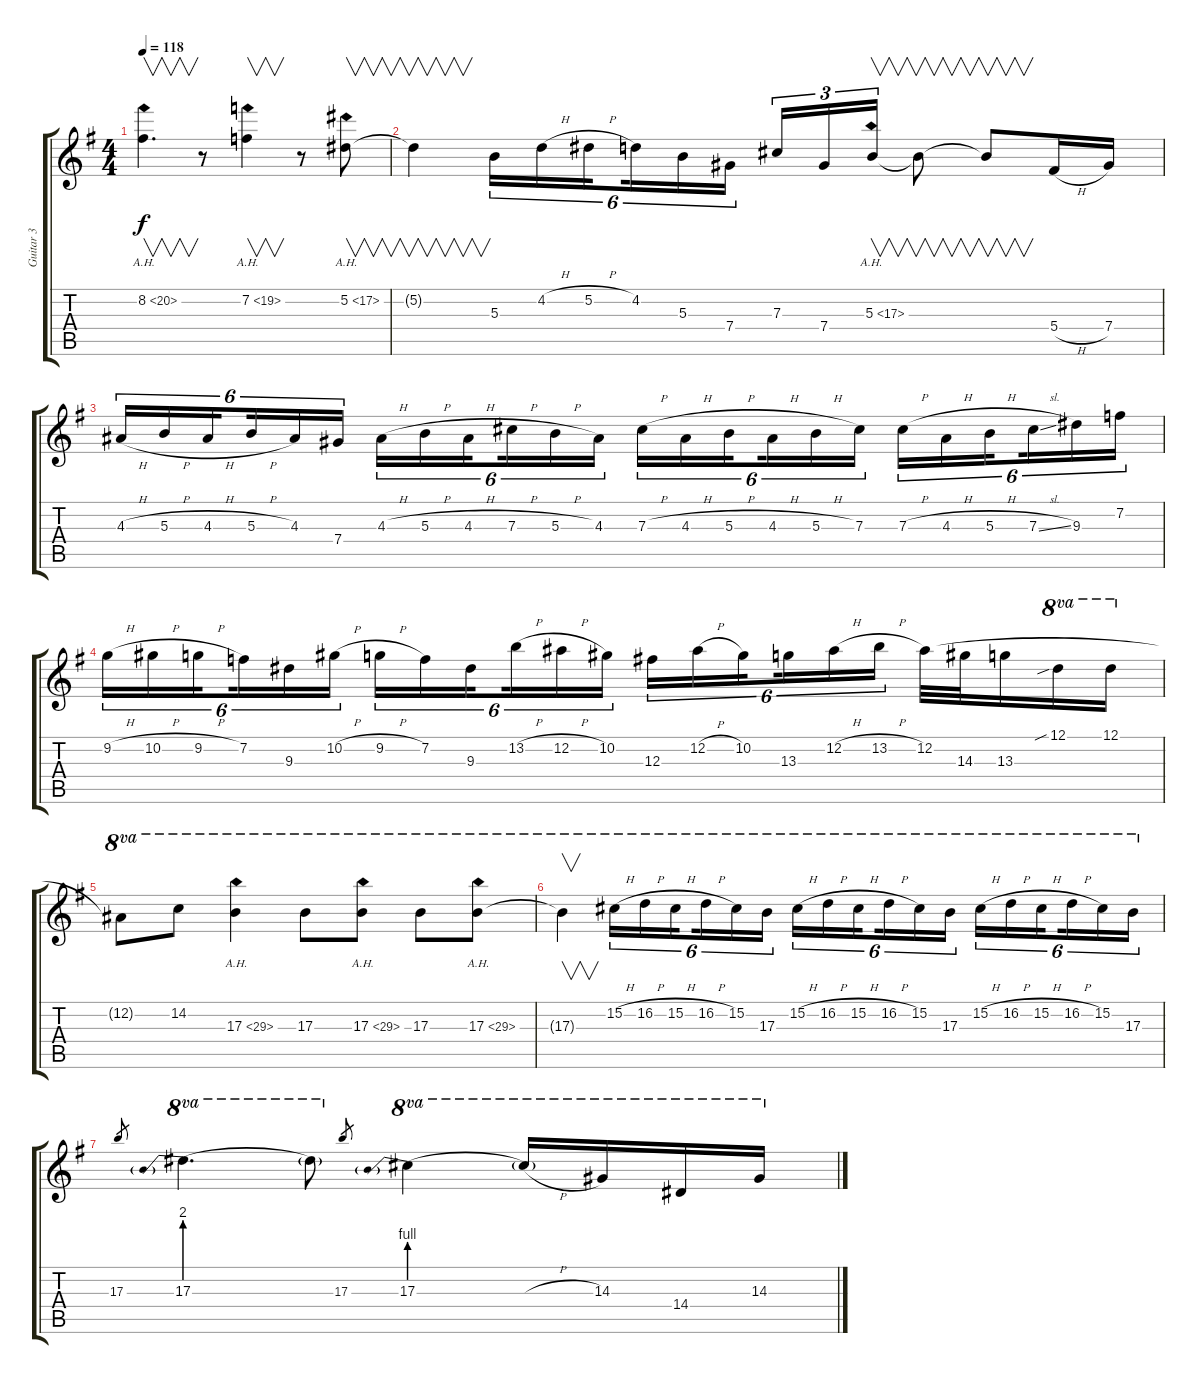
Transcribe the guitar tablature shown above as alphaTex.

\track ("Guitar 3" "Guitar 3") {instrument distortionguitar}
\staff {score tabs}
\tuning (Eb4 Bb3 Gb3 Db3 Ab2 Eb2) {hide}
\ts (4 4)
\tempo 118
\clef g2
\ks g
8.2{ah 12}.4{v d dy f} r.8 7.2{ah 12}.4{v} r.8 5.2{ah 12}.8{v} |
5.2{t}.4{v} 5.3.16{tu (6 4)} 4.2{h}.16{tu (6 4)} 5.2{h}.16{tu (6 4) beam splitsecondary} 4.2.16{tu (6 4)} 5.3.16{tu (6 4)} 7.4.16{tu (6 4)} 7.3.16{tu (3 2)} 7.4.16{tu (3 2)} 5.3{ah 12}.16{v tu (3 2)} 5.3{t}.8{v} 5.3{t}.8{v} 5.4{h}.16 7.4.16 |
4.3{h}.16{tu (6 4)} 5.3{h}.16{tu (6 4)} 4.3{h}.16{tu (6 4) beam splitsecondary} 5.3{h}.16{tu (6 4)} 4.3.16{tu (6 4)} 7.4.16{tu (6 4)} 4.3{h}.16{tu (6 4)} 5.3{h}.16{tu (6 4)} 4.3{h}.16{tu (6 4) beam splitsecondary} 7.3{h}.16{tu (6 4)} 5.3{h}.16{tu (6 4)} 4.3.16{tu (6 4)} 7.3{h}.16{tu (6 4)} 4.3{h}.16{tu (6 4)} 5.3{h}.16{tu (6 4) beam splitsecondary} 4.3{h}.16{tu (6 4)} 5.3{h}.16{tu (6 4)} 7.3.16{tu (6 4)} 7.3{h}.16{tu (6 4)} 4.3{h}.16{tu (6 4)} 5.3{h}.16{tu (6 4) beam splitsecondary} 7.3{sl}.16{tu (6 4)} 9.3.16{tu (6 4)} 7.2.16{tu (6 4)} |
9.2{h}.16{tu (6 4)} 10.2{h}.16{tu (6 4)} 9.2{h}.16{tu (6 4) beam splitsecondary} 7.2.16{tu (6 4)} 9.3.16{tu (6 4)} 10.2{h}.16{tu (6 4)} 9.2{h}.16{tu (6 4)} 7.2.16{tu (6 4)} 9.3.16{tu (6 4) beam splitsecondary} 13.2{h}.16{tu (6 4)} 12.2{h}.16{tu (6 4)} 10.2.16{tu (6 4)} 12.3.16{tu (6 4)} 12.2{h}.16{tu (6 4)} 10.2.16{tu (6 4) beam splitsecondary} 13.3.16{tu (6 4)} 12.2{h}.16{tu (6 4)} 13.2{h}.16{tu (6 4)} 12.2.32 14.3.32 13.3.16 12.1{sib}.16{ot 8va} 12.1.16{ot 8va} |
12.2{t}.8{ot 8va} 14.2.8{ot 8va} 17.3{ah 12}.4{ot 8va} 17.3.8{ot 8va} 17.3{ah 12}.8{ot 8va} 17.3.8{ot 8va} 17.3{ah 12}.8{ot 8va} |
17.3{t}.4{v ot 8va} 15.2{h}.16{tu (6 4) ot 8va} 16.2{h}.16{tu (6 4) ot 8va} 15.2{h}.16{tu (6 4) ot 8va beam splitsecondary} 16.2{h}.16{tu (6 4) ot 8va} 15.2.16{tu (6 4) ot 8va} 17.3.16{tu (6 4) ot 8va} 15.2{h}.16{tu (6 4) ot 8va} 16.2{h}.16{tu (6 4) ot 8va} 15.2{h}.16{tu (6 4) ot 8va beam splitsecondary} 16.2{h}.16{tu (6 4) ot 8va} 15.2.16{tu (6 4) ot 8va} 17.3.16{tu (6 4) ot 8va} 15.2{h}.16{tu (6 4) ot 8va} 16.2{h}.16{tu (6 4) ot 8va} 15.2{h}.16{tu (6 4) ot 8va beam splitsecondary} 16.2{h}.16{tu (6 4) ot 8va} 15.2.16{tu (6 4) ot 8va} 17.3.16{tu (6 4) ot 8va} |
17.3.8{gr} 17.3{be (prebend 0 8 60 8)}.4{d ot 8va} 17.3{t}.8{ot 8va} 17.3.8{gr} 17.3{be (prebend 0 4 60 4)}.4{ot 8va} 17.3{h t}.16{ot 8va} 14.3.16{ot 8va} 14.4.16{ot 8va} 14.3.16{ot 8va}
